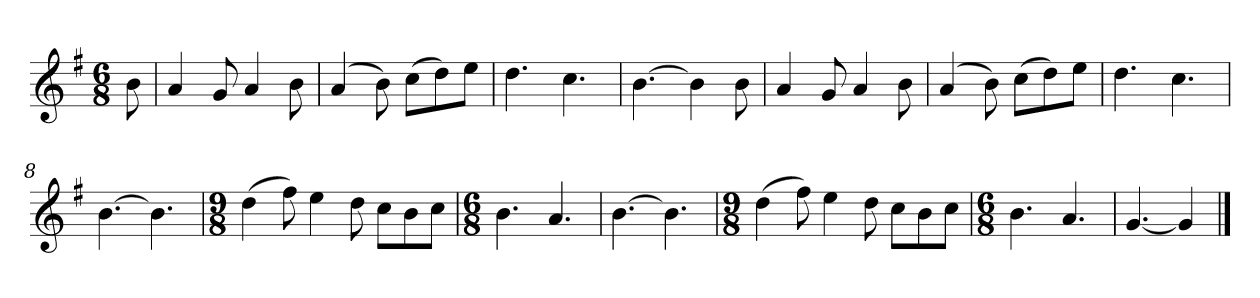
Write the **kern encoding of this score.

**kern
*part1
*staff1
*k[f#]
*M6/8
*MM120
=
8b
=1
4a
8g
4a
8b
=2
(4a
8b)
(8ccL
8dd)
8eeJ
=3
4.dd
4.cc
=4
[4.b
4b]
8b
=5
4a
8g
4a
8b
=6
(4a
8b)
(8ccL
8dd)
8eeJ
=7
4.dd
4.cc
=8
[4.b
4.b]
=9
*M9/8
(4dd
8ff#)
4ee
8dd
8ccL
8b
8ccJ
=10
*M6/8
4.b
4.a
=11
[4.b
4.b]
=12
*M9/8
(4dd
8ff#)
4ee
8dd
8ccL
8b
8ccJ
=13
*M6/8
4.b
4.a
=14
[4.g
4g]
==
*-
